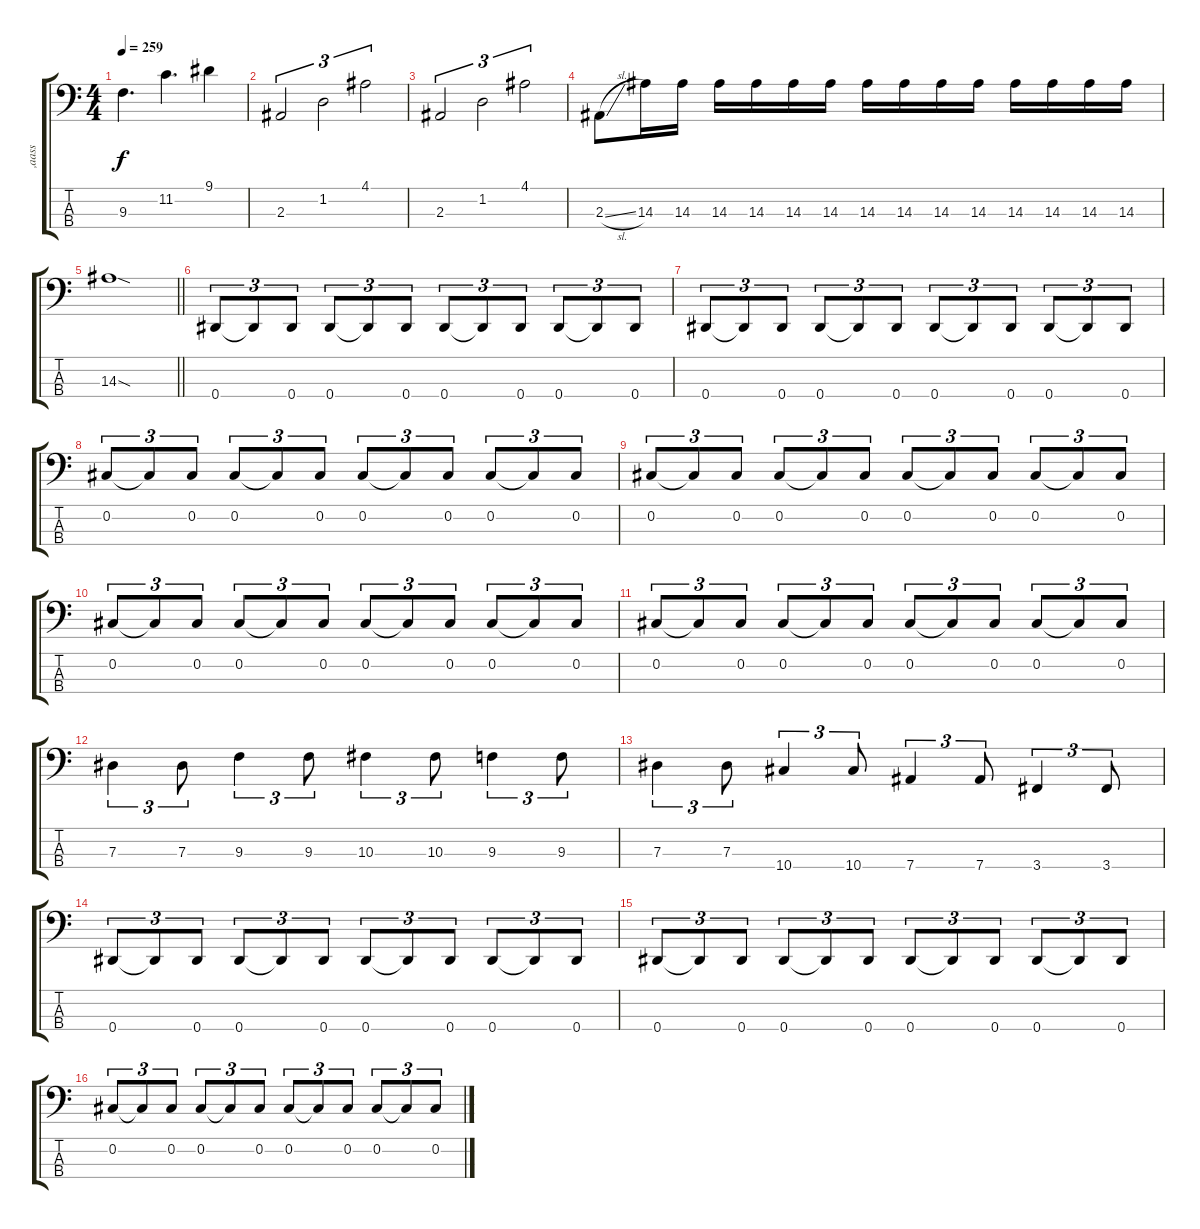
\track ("‚aass" "‚aass") {instrument electricbassfinger}
\staff {score tabs}
\tuning (Gb2 Db2 Ab1 Eb1) {hide}
\ts (4 4)
\tempo 259
\clef f4
\ks c
9.3.4{d dy f} 11.2.4{d} 9.1.4 |
2.3.2{tu (3 2)} 1.2.2{tu (3 2)} 4.1.2{tu (3 2)} |
2.3.2{tu (3 2)} 1.2.2{tu (3 2)} 4.1.2{tu (3 2)} |
2.3{sl}.8 14.3.16 14.3.16 14.3.16 14.3.16 14.3.16 14.3.16 14.3.16 14.3.16 14.3.16 14.3.16 14.3.16 14.3.16 14.3.16 14.3.16 |
\barLineRight lightlight
14.3{sod}.1 |
0.4.8{tu (3 2)} 0.4{t}.8{tu (3 2)} 0.4.8{tu (3 2)} 0.4.8{tu (3 2)} 0.4{t}.8{tu (3 2)} 0.4.8{tu (3 2)} 0.4.8{tu (3 2)} 0.4{t}.8{tu (3 2)} 0.4.8{tu (3 2)} 0.4.8{tu (3 2)} 0.4{t}.8{tu (3 2)} 0.4.8{tu (3 2)} |
0.4.8{tu (3 2)} 0.4{t}.8{tu (3 2)} 0.4.8{tu (3 2)} 0.4.8{tu (3 2)} 0.4{t}.8{tu (3 2)} 0.4.8{tu (3 2)} 0.4.8{tu (3 2)} 0.4{t}.8{tu (3 2)} 0.4.8{tu (3 2)} 0.4.8{tu (3 2)} 0.4{t}.8{tu (3 2)} 0.4.8{tu (3 2)} |
0.2.8{tu (3 2)} 0.2{t}.8{tu (3 2)} 0.2.8{tu (3 2)} 0.2.8{tu (3 2)} 0.2{t}.8{tu (3 2)} 0.2.8{tu (3 2)} 0.2.8{tu (3 2)} 0.2{t}.8{tu (3 2)} 0.2.8{tu (3 2)} 0.2.8{tu (3 2)} 0.2{t}.8{tu (3 2)} 0.2.8{tu (3 2)} |
0.2.8{tu (3 2)} 0.2{t}.8{tu (3 2)} 0.2.8{tu (3 2)} 0.2.8{tu (3 2)} 0.2{t}.8{tu (3 2)} 0.2.8{tu (3 2)} 0.2.8{tu (3 2)} 0.2{t}.8{tu (3 2)} 0.2.8{tu (3 2)} 0.2.8{tu (3 2)} 0.2{t}.8{tu (3 2)} 0.2.8{tu (3 2)} |
0.2.8{tu (3 2)} 0.2{t}.8{tu (3 2)} 0.2.8{tu (3 2)} 0.2.8{tu (3 2)} 0.2{t}.8{tu (3 2)} 0.2.8{tu (3 2)} 0.2.8{tu (3 2)} 0.2{t}.8{tu (3 2)} 0.2.8{tu (3 2)} 0.2.8{tu (3 2)} 0.2{t}.8{tu (3 2)} 0.2.8{tu (3 2)} |
0.2.8{tu (3 2)} 0.2{t}.8{tu (3 2)} 0.2.8{tu (3 2)} 0.2.8{tu (3 2)} 0.2{t}.8{tu (3 2)} 0.2.8{tu (3 2)} 0.2.8{tu (3 2)} 0.2{t}.8{tu (3 2)} 0.2.8{tu (3 2)} 0.2.8{tu (3 2)} 0.2{t}.8{tu (3 2)} 0.2.8{tu (3 2)} |
7.3.4{tu (3 2)} 7.3.8{tu (3 2)} 9.3.4{tu (3 2)} 9.3.8{tu (3 2)} 10.3.4{tu (3 2)} 10.3.8{tu (3 2)} 9.3.4{tu (3 2)} 9.3.8{tu (3 2)} |
7.3.4{tu (3 2)} 7.3.8{tu (3 2)} 10.4.4{tu (3 2)} 10.4.8{tu (3 2)} 7.4.4{tu (3 2)} 7.4.8{tu (3 2)} 3.4.4{tu (3 2)} 3.4.8{tu (3 2)} |
0.4.8{tu (3 2)} 0.4{t}.8{tu (3 2)} 0.4.8{tu (3 2)} 0.4.8{tu (3 2)} 0.4{t}.8{tu (3 2)} 0.4.8{tu (3 2)} 0.4.8{tu (3 2)} 0.4{t}.8{tu (3 2)} 0.4.8{tu (3 2)} 0.4.8{tu (3 2)} 0.4{t}.8{tu (3 2)} 0.4.8{tu (3 2)} |
0.4.8{tu (3 2)} 0.4{t}.8{tu (3 2)} 0.4.8{tu (3 2)} 0.4.8{tu (3 2)} 0.4{t}.8{tu (3 2)} 0.4.8{tu (3 2)} 0.4.8{tu (3 2)} 0.4{t}.8{tu (3 2)} 0.4.8{tu (3 2)} 0.4.8{tu (3 2)} 0.4{t}.8{tu (3 2)} 0.4.8{tu (3 2)} |
0.2.8{tu (3 2)} 0.2{t}.8{tu (3 2)} 0.2.8{tu (3 2)} 0.2.8{tu (3 2)} 0.2{t}.8{tu (3 2)} 0.2.8{tu (3 2)} 0.2.8{tu (3 2)} 0.2{t}.8{tu (3 2)} 0.2.8{tu (3 2)} 0.2.8{tu (3 2)} 0.2{t}.8{tu (3 2)} 0.2.8{tu (3 2)}
